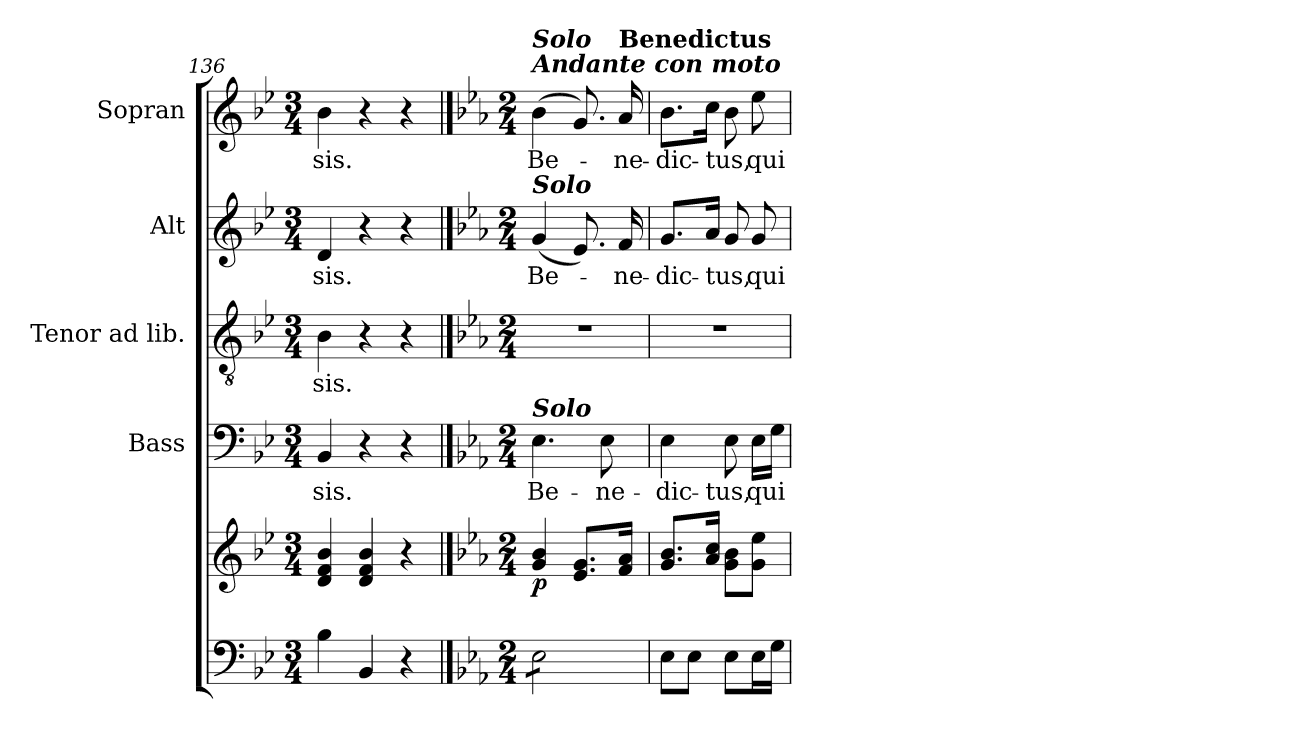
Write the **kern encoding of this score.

**kern	**kern	**dynam	**kern	**text	**kern	**text	**kern	**text	**kern	**text
*part5	*part5	*part5	*part4	*part4	*part3	*part3	*part2	*part2	*part1	*part1
*staff6	*staff5	*staff5/6	*staff4	*staff4	*staff3	*staff3	*staff2	*staff2	*staff1	*staff1
*	*	*	*I"Bass	*	*I"Tenor ad lib.	*	*I"Alt	*	*I"Sopran	*
*	*	*	*I'B.	*	*I'T.	*	*I'A.	*	*I'S.	*
*clefF4	*clefG2	*	*clefF4	*	*clefGv2	*	*clefG2	*	*clefG2	*
*k[b-e-]	*k[b-e-]	*	*k[b-e-]	*	*k[b-e-]	*	*k[b-e-]	*	*k[b-e-]	*
*B-:	*B-:	*	*B-:	*	*B-:	*	*B-:	*	*B-:	*
*M3/4	*M3/4	*	*M3/4	*	*M3/4	*	*M3/4	*	*M3/4	*
=136	=136	=136	=136	=136	=136	=136	=136	=136	=136	=136
!	!	!	!	!LO:LY:b	!	!LO:LY:b	!	!LO:LY:b	!	!LO:LY:b
4B-\	4d/ 4f/ 4b-/	.	4BB-/	-sis.	4B-\	-sis.	4d/	-sis.	4b-\	-sis.
4BB-/	4d/ 4f/ 4b-/	.	4r	.	4r	.	4r	.	4r	.
4r	4r	.	4r	.	4r	.	4r	.	4r	.
!!LO:LB:g=z
==137	==137	==137	==137	==137	==137	==137	==137	==137	==137	==137
*k[b-e-a-]	*k[b-e-a-]	*	*k[b-e-a-]	*	*k[b-e-a-]	*	*k[b-e-a-]	*	*k[b-e-a-]	*
*E-:	*E-:	*	*E-:	*	*E-:	*	*E-:	*	*E-:	*
*M2/4	*M2/4	*	*M2/4	*	*M2/4	*	*M2/4	*	*M2/4	*
!	!	!	!	!	!	!	!	!	!LO:TX:a:Bi:t=Andante con moto	!
!	!	!	!	!	!	!	!	!	!LO:TX:a:Bi:t=Solo	!
!	!	!	!	!	!	!	!LO:TX:a:Bi:t=Solo	!	!	!
!	!	!	!LO:TX:a:Bi:t=Solo	!	!	!	!	!	!	!
!	!	!LO:DY:b	!	!LO:LY:b	!	!	!	!LO:LY:b	!	!LO:LY:b
*tremolo	*	*	*	*	*	*	*	*	*	*
8E-\L	4g/ 4b-/	p	4.E-\	Be-	2r	.	(<4g/	Be-	(>4b-\	Be-
8E-\	.	.	.	.	.	.	.	.	.	.
8E-\	8.e-/ 8.g/L	.	.	.	.	.	8.e-/)	.	8.g/)	.
!	!	!	!	!LO:LY:b	!	!	!	!	!	!
8E-\J	.	.	8E-\	-ne-	.	.	.	.	.	.
*Xtremolo	*	*	*	*	*	*	*	*	*	*
!	!	!	!	!	!	!	!	!	!LO:TX:a:B:t=Benedictus	!
!	!	!	!	!	!	!	!	!LO:LY:b	!	!LO:LY:b
.	16f/ 16a-/Jk	.	.	.	.	.	16f/	-ne-	16a-/	-ne-
=138	=138	=138	=138	=138	=138	=138	=138	=138	=138	=138
!	!	!	!	!LO:LY:b	!	!	!	!LO:LY:b	!	!LO:LY:b
8E-\L	8.g/ 8.b-/L	.	4E-\	-dic-	2r	.	8.g/L	-dic-	8.b-\L	-dic-
8E-\J	.	.	.	.	.	.	.	.	.	.
.	16a-/ 16cc/Jk	.	.	.	.	.	16a-/Jk	.	16cc\Jk	.
!	!	!	!	!LO:LY:b	!	!	!	!LO:LY:b	!	!LO:LY:b
8E-\L	8g\ 8b-\L	.	8E-\	-tus,	.	.	8g/	-tus,	8b-\	-tus,
!	!	!	!	!LO:LY:b	!	!	!	!LO:LY:b	!	!LO:LY:b
16E-\L	8g\ 8ee-\J	.	16E-\LL	qui	.	.	8g/	qui	8ee-\	qui
16G\JJ	.	.	16G\JJ	.	.	.	.	.	.	.
=	=	=	=	=	=	=	=	=	=	=
*-	*-	*-	*-	*-	*-	*-	*-	*-	*-	*-
